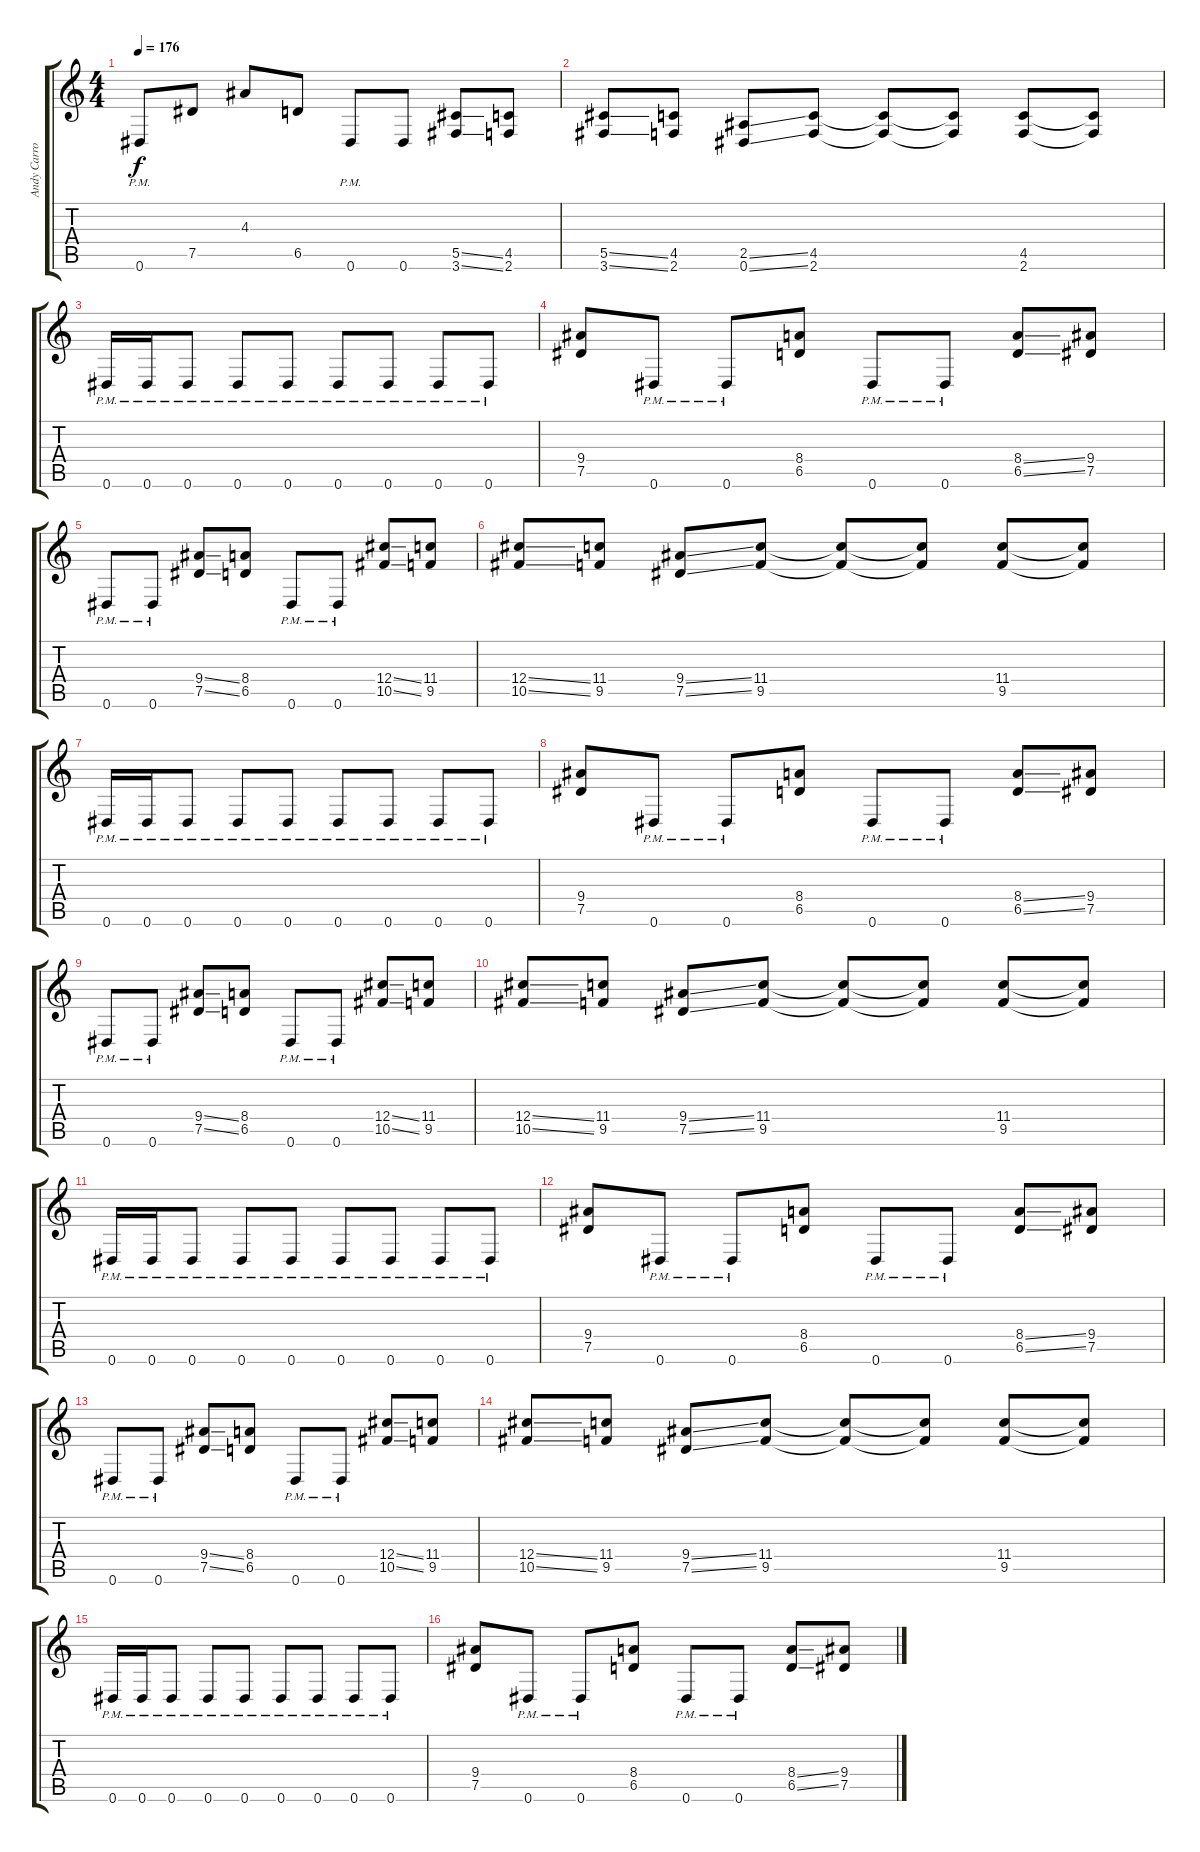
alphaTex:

\track ("Andy Carroll" "Andy Carro") {instrument distortionguitar}
\staff {score tabs}
\tuning (Eb4 Bb3 Gb3 Db3 Ab2 Eb2) {hide}
\ts (4 4)
\tempo 176
\clef g2
\ks c
0.6{pm}.8{dy f} 7.5.8 4.3.8 6.5.8 0.6{pm}.8 0.6.8 (5.5{ss} 3.6{ss}).8 (4.5 2.6).8 |
(5.5{ss} 3.6{ss}).8 (4.5 2.6).8 (2.5{ss} 0.6{ss}).8 (4.5 2.6).8 (4.5{t} 2.6{t}).8 (4.5{t} 2.6{t}).8 (4.5 2.6).8 (4.5{t} 2.6{t}).8 |
0.6{pm}.16 0.6{pm}.16 0.6{pm}.8 0.6{pm}.8 0.6{pm}.8 0.6{pm}.8 0.6{pm}.8 0.6{pm}.8 0.6{pm}.8 |
(9.4 7.5).8 0.6{pm}.8 0.6{pm}.8 (8.4 6.5).8 0.6{pm}.8 0.6{pm}.8 (8.4{ss} 6.5{ss}).8 (9.4 7.5).8 |
0.6{pm}.8 0.6{pm}.8 (9.4{ss} 7.5{ss}).8 (8.4 6.5).8 0.6{pm}.8 0.6{pm}.8 (12.4{ss} 10.5{ss}).8 (11.4 9.5).8 |
(12.4{ss} 10.5{ss}).8 (11.4 9.5).8 (9.4{ss} 7.5{ss}).8 (11.4 9.5).8 (11.4{t} 9.5{t}).8 (11.4{t} 9.5{t}).8 (11.4 9.5).8 (11.4{t} 9.5{t}).8 |
0.6{pm}.16 0.6{pm}.16 0.6{pm}.8 0.6{pm}.8 0.6{pm}.8 0.6{pm}.8 0.6{pm}.8 0.6{pm}.8 0.6{pm}.8 |
(9.4 7.5).8 0.6{pm}.8 0.6{pm}.8 (8.4 6.5).8 0.6{pm}.8 0.6{pm}.8 (8.4{ss} 6.5{ss}).8 (9.4 7.5).8 |
0.6{pm}.8 0.6{pm}.8 (9.4{ss} 7.5{ss}).8 (8.4 6.5).8 0.6{pm}.8 0.6{pm}.8 (12.4{ss} 10.5{ss}).8 (11.4 9.5).8 |
(12.4{ss} 10.5{ss}).8 (11.4 9.5).8 (9.4{ss} 7.5{ss}).8 (11.4 9.5).8 (11.4{t} 9.5{t}).8 (11.4{t} 9.5{t}).8 (11.4 9.5).8 (11.4{t} 9.5{t}).8 |
0.6{pm}.16 0.6{pm}.16 0.6{pm}.8 0.6{pm}.8 0.6{pm}.8 0.6{pm}.8 0.6{pm}.8 0.6{pm}.8 0.6{pm}.8 |
(9.4 7.5).8 0.6{pm}.8 0.6{pm}.8 (8.4 6.5).8 0.6{pm}.8 0.6{pm}.8 (8.4{ss} 6.5{ss}).8 (9.4 7.5).8 |
0.6{pm}.8 0.6{pm}.8 (9.4{ss} 7.5{ss}).8 (8.4 6.5).8 0.6{pm}.8 0.6{pm}.8 (12.4{ss} 10.5{ss}).8 (11.4 9.5).8 |
(12.4{ss} 10.5{ss}).8 (11.4 9.5).8 (9.4{ss} 7.5{ss}).8 (11.4 9.5).8 (11.4{t} 9.5{t}).8 (11.4{t} 9.5{t}).8 (11.4 9.5).8 (11.4{t} 9.5{t}).8 |
0.6{pm}.16 0.6{pm}.16 0.6{pm}.8 0.6{pm}.8 0.6{pm}.8 0.6{pm}.8 0.6{pm}.8 0.6{pm}.8 0.6{pm}.8 |
(9.4 7.5).8 0.6{pm}.8 0.6{pm}.8 (8.4 6.5).8 0.6{pm}.8 0.6{pm}.8 (8.4{ss} 6.5{ss}).8 (9.4 7.5).8
